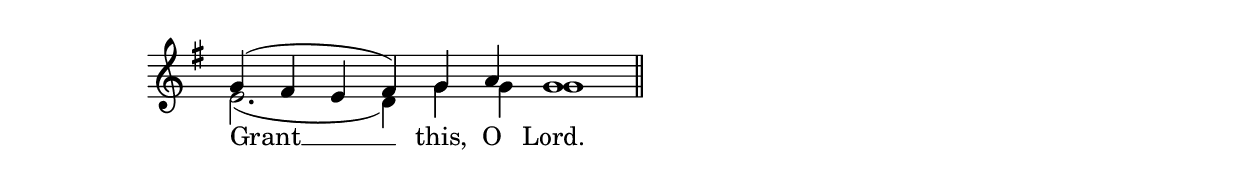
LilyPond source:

\version "2.24.4"




keyTime = { \key g \major}
cadenzaMeasure = {
  \cadenzaOff
  \partial 1024 s1024
  \cadenzaOn

}

SopMusic    = \relative { 
    \cadenzaOn
    g'4( fis e fis) g a g1 \cadenzaMeasure \section
}

BassMusic   = \relative {
    \cadenzaOn
    e'2.( d4) g4 g g1 \cadenzaMeasure \section
}



VerseOne = \lyricmode {
    Grant __ this, O Lord.
    }


\score {
    \new Staff \with {midiInstrument = "choir aahs"} 
    <<
        \clef "treble"
        \new Voice = "Sop"  { \voiceOne \keyTime \SopMusic}
        \new Voice = "Bass" { \voiceTwo \BassMusic }
        \new Lyrics \lyricsto "Sop" { \VerseOne }
    >>

    \layout {
        \context {
            \Score
                \omit BarNumber
                \override SpacingSpanner.common-shortest-duration = #(ly:make-moment 1/16)

        }
        \context {
            \Staff
                \remove Time_signature_engraver
        }
        \context {
            \Lyrics
                \override LyricSpace.minimum-distance = #1.0
        }
    }
    \midi {
        \tempo 4 = 180
    }
}





